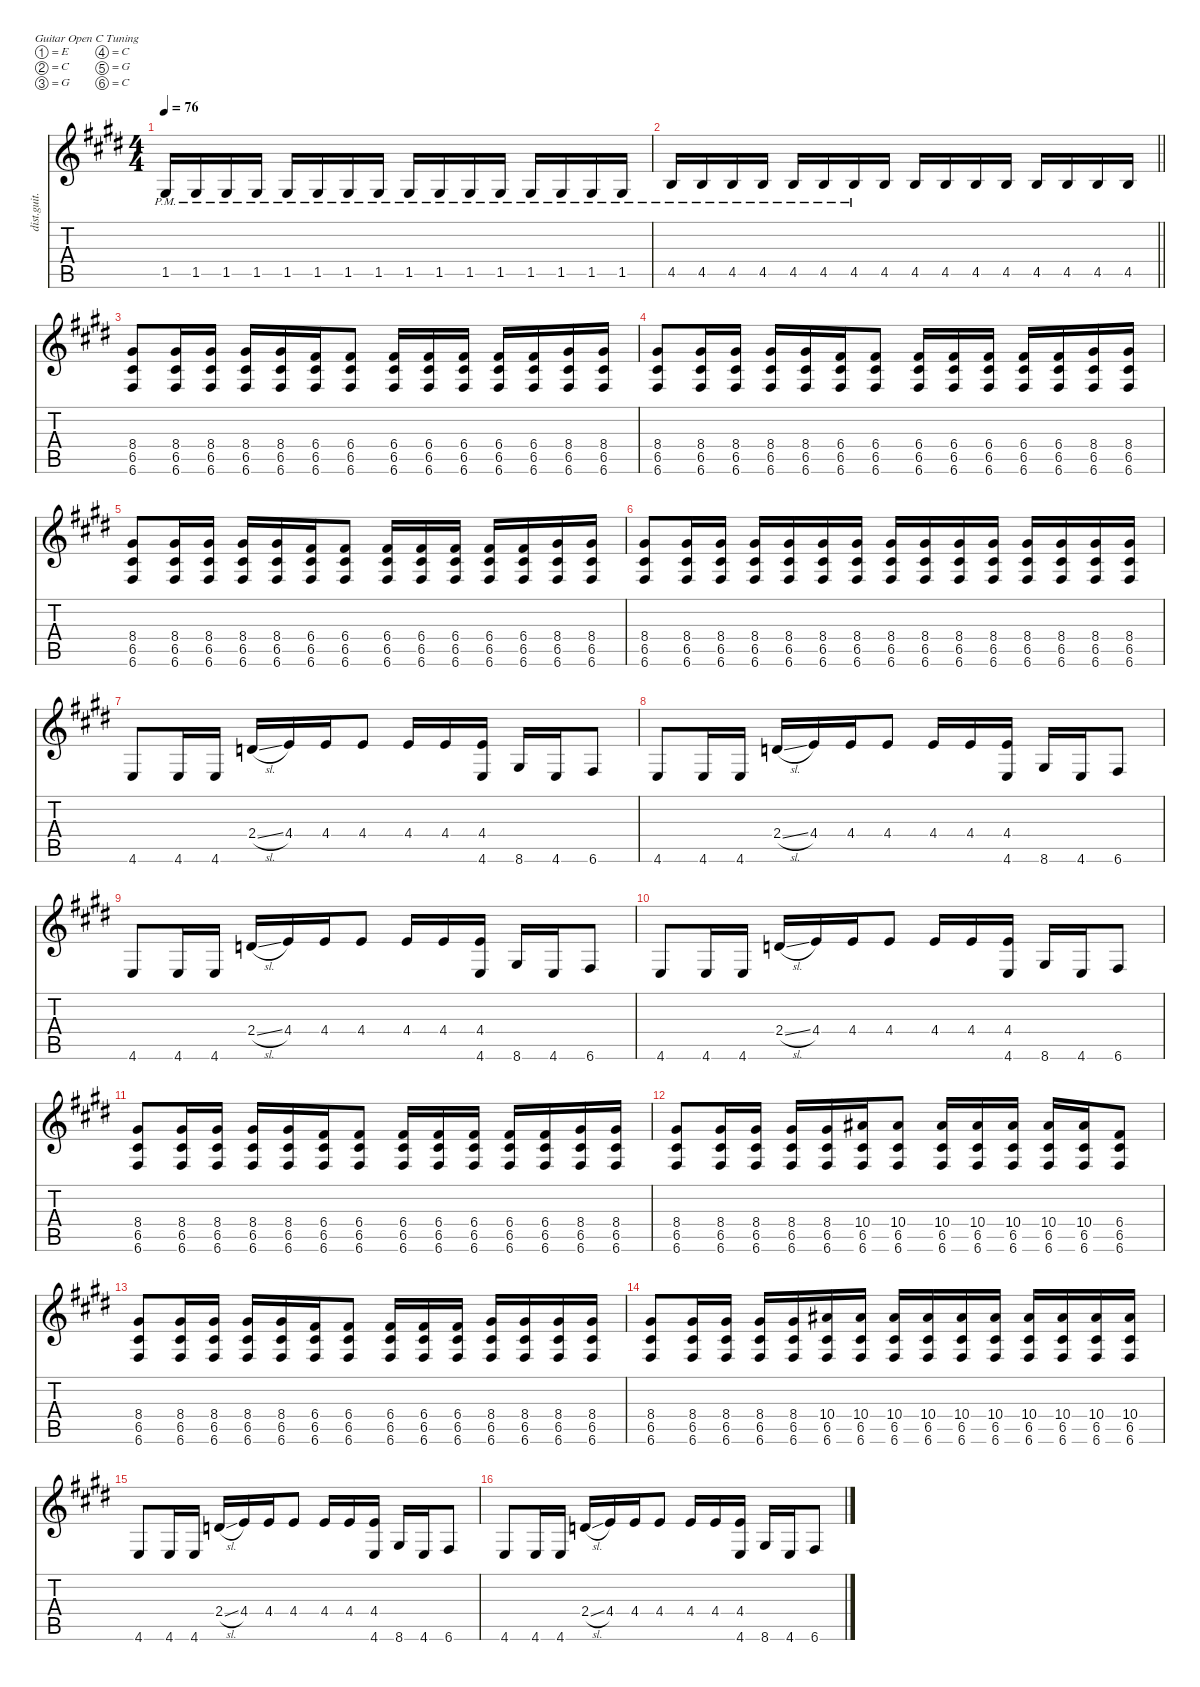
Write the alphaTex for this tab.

\defaultSystemsLayout 4
\hideDynamics
\bracketExtendMode nobrackets
\otherSystemsTrackNameOrientation horizontal
\track ("Guitar 1" "dist.guit.") {defaultSystemsLayout 4 instrument distortionguitar}
\staff {score tabs}
\tuning (E4 C4 G3 C3 G2 C2)
\ts (4 4)
\tempo 76
\clef g2
\ks e
1.5{pm acc #}.16{dy f beam Up} 1.5{pm acc #}.16{beam Up} 1.5{pm acc #}.16{beam Up} 1.5{pm acc #}.16{beam Up} 1.5{pm acc #}.16{beam Up} 1.5{pm acc #}.16{beam Up} 1.5{pm acc #}.16{beam Up} 1.5{pm acc #}.16{beam Up} 1.5{pm acc #}.16{beam Up} 1.5{pm acc #}.16{beam Up} 1.5{pm acc #}.16{beam Up} 1.5{pm acc #}.16{beam Up} 1.5{pm acc #}.16{beam Up} 1.5{pm acc #}.16{beam Up} 1.5{pm acc #}.16{beam Up} 1.5{pm acc #}.16{beam Up} |
\barLineRight lightlight
4.5{pm acc forcenatural}.16{beam Up} 4.5{pm acc forcenatural}.16{beam Up} 4.5{pm acc forcenatural}.16{beam Up} 4.5{pm acc forcenatural}.16{beam Up} 4.5{pm acc forcenatural}.16{beam Up} 4.5{pm acc forcenatural}.16{beam Up} 4.5{pm acc forcenatural}.16{beam Up} 4.5{acc forcenatural}.16{beam Up} 4.5{acc forcenatural}.16{beam Up} 4.5{acc forcenatural}.16{beam Up} 4.5{acc forcenatural}.16{beam Up} 4.5{acc forcenatural}.16{beam Up} 4.5{acc forcenatural}.16{beam Up} 4.5{acc forcenatural}.16{beam Up} 4.5{acc forcenatural}.16{beam Up} 4.5{acc forcenatural}.16{beam Up} |
(8.4{acc #} 6.5{acc #} 6.6{acc #}).8{beam Up} (8.4{acc #} 6.5{acc #} 6.6{acc #}).16{beam Up} (8.4{acc #} 6.5{acc #} 6.6{acc #}).16{beam Up} (8.4{acc #} 6.5{acc #} 6.6{acc #}).16{beam Up} (8.4{acc #} 6.5{acc #} 6.6{acc #}).16{beam Up} (6.4{acc #} 6.5{acc #} 6.6{acc #}).16{beam Up} (6.4{acc #} 6.5{acc #} 6.6{acc #}).8{beam Up} (6.4{acc #} 6.5{acc #} 6.6{acc #}).16{beam Up} (6.4{acc #} 6.5{acc #} 6.6{acc #}).16{beam Up} (6.4{acc #} 6.5{acc #} 6.6{acc #}).16{beam Up} (6.4{acc #} 6.5{acc #} 6.6{acc #}).16{beam Up} (6.4{acc #} 6.5{acc #} 6.6{acc #}).16{beam Up} (8.4{acc #} 6.5{acc #} 6.6{acc #}).16{beam Up} (8.4{acc #} 6.5{acc #} 6.6{acc #}).16{beam Up} |
(8.4{acc #} 6.5{acc #} 6.6{acc #}).8{beam Up} (8.4{acc #} 6.5{acc #} 6.6{acc #}).16{beam Up} (8.4{acc #} 6.5{acc #} 6.6{acc #}).16{beam Up} (8.4{acc #} 6.5{acc #} 6.6{acc #}).16{beam Up} (8.4{acc #} 6.5{acc #} 6.6{acc #}).16{beam Up} (6.4{acc #} 6.5{acc #} 6.6{acc #}).16{beam Up} (6.4{acc #} 6.5{acc #} 6.6{acc #}).8{beam Up} (6.4{acc #} 6.5{acc #} 6.6{acc #}).16{beam Up} (6.4{acc #} 6.5{acc #} 6.6{acc #}).16{beam Up} (6.4{acc #} 6.5{acc #} 6.6{acc #}).16{beam Up} (6.4{acc #} 6.5{acc #} 6.6{acc #}).16{beam Up} (6.4{acc #} 6.5{acc #} 6.6{acc #}).16{beam Up} (8.4{acc #} 6.5{acc #} 6.6{acc #}).16{beam Up} (8.4{acc #} 6.5{acc #} 6.6{acc #}).16{beam Up} |
(8.4{acc #} 6.5{acc #} 6.6{acc #}).8{beam Up} (8.4{acc #} 6.5{acc #} 6.6{acc #}).16{beam Up} (8.4{acc #} 6.5{acc #} 6.6{acc #}).16{beam Up} (8.4{acc #} 6.5{acc #} 6.6{acc #}).16{beam Up} (8.4{acc #} 6.5{acc #} 6.6{acc #}).16{beam Up} (6.4{acc #} 6.5{acc #} 6.6{acc #}).16{beam Up} (6.4{acc #} 6.5{acc #} 6.6{acc #}).8{beam Up} (6.4{acc #} 6.5{acc #} 6.6{acc #}).16{beam Up} (6.4{acc #} 6.5{acc #} 6.6{acc #}).16{beam Up} (6.4{acc #} 6.5{acc #} 6.6{acc #}).16{beam Up} (6.4{acc #} 6.5{acc #} 6.6{acc #}).16{beam Up} (6.4{acc #} 6.5{acc #} 6.6{acc #}).16{beam Up} (8.4{acc #} 6.5{acc #} 6.6{acc #}).16{beam Up} (8.4{acc #} 6.5{acc #} 6.6{acc #}).16{beam Up} |
(8.4{acc #} 6.5{acc #} 6.6{acc #}).8{beam Up} (8.4{acc #} 6.5{acc #} 6.6{acc #}).16{beam Up} (8.4{acc #} 6.5{acc #} 6.6{acc #}).16{beam Up} (8.4{acc #} 6.5{acc #} 6.6{acc #}).16{beam Up} (8.4{acc #} 6.5{acc #} 6.6{acc #}).16{beam Up} (8.4{acc #} 6.5{acc #} 6.6{acc #}).16{beam Up} (8.4{acc #} 6.5{acc #} 6.6{acc #}).16{beam Up} (8.4{acc #} 6.5{acc #} 6.6{acc #}).16{beam Up} (8.4{acc #} 6.5{acc #} 6.6{acc #}).16{beam Up} (8.4{acc #} 6.5{acc #} 6.6{acc #}).16{beam Up} (8.4{acc #} 6.5{acc #} 6.6{acc #}).16{beam Up} (8.4{acc #} 6.5{acc #} 6.6{acc #}).16{beam Up} (8.4{acc #} 6.5{acc #} 6.6{acc #}).16{beam Up} (8.4{acc #} 6.5{acc #} 6.6{acc #}).16{beam Up} (8.4{acc #} 6.5{acc #} 6.6{acc #}).16{beam Up} |
4.6{acc forcenatural}.8{beam Up} 4.6{acc forcenatural}.16{beam Up} 4.6{acc forcenatural}.16{beam Up} 2.4{sl acc forcenatural}.16{beam Up} 4.4{acc forcenatural}.16{beam Up} 4.4{acc forcenatural}.16{beam Up} 4.4{acc forcenatural}.8{beam Up} 4.4{acc forcenatural}.16{beam Up} 4.4{acc forcenatural}.16{beam Up} (4.4{acc forcenatural} 4.6{acc forcenatural}).16{beam Up} 8.6{acc #}.16{beam Up} 4.6{acc forcenatural}.16{beam Up} 6.6{acc #}.8{beam Up} |
4.6{acc forcenatural}.8{beam Up} 4.6{acc forcenatural}.16{beam Up} 4.6{acc forcenatural}.16{beam Up} 2.4{sl acc forcenatural}.16{beam Up} 4.4{acc forcenatural}.16{beam Up} 4.4{acc forcenatural}.16{beam Up} 4.4{acc forcenatural}.8{beam Up} 4.4{acc forcenatural}.16{beam Up} 4.4{acc forcenatural}.16{beam Up} (4.4{acc forcenatural} 4.6{acc forcenatural}).16{beam Up} 8.6{acc #}.16{beam Up} 4.6{acc forcenatural}.16{beam Up} 6.6{acc #}.8{beam Up} |
4.6{acc forcenatural}.8{beam Up} 4.6{acc forcenatural}.16{beam Up} 4.6{acc forcenatural}.16{beam Up} 2.4{sl acc forcenatural}.16{beam Up} 4.4{acc forcenatural}.16{beam Up} 4.4{acc forcenatural}.16{beam Up} 4.4{acc forcenatural}.8{beam Up} 4.4{acc forcenatural}.16{beam Up} 4.4{acc forcenatural}.16{beam Up} (4.4{acc forcenatural} 4.6{acc forcenatural}).16{beam Up} 8.6{acc #}.16{beam Up} 4.6{acc forcenatural}.16{beam Up} 6.6{acc #}.8{beam Up} |
4.6{acc forcenatural}.8{beam Up} 4.6{acc forcenatural}.16{beam Up} 4.6{acc forcenatural}.16{beam Up} 2.4{sl acc forcenatural}.16{beam Up} 4.4{acc forcenatural}.16{beam Up} 4.4{acc forcenatural}.16{beam Up} 4.4{acc forcenatural}.8{beam Up} 4.4{acc forcenatural}.16{beam Up} 4.4{acc forcenatural}.16{beam Up} (4.4{acc forcenatural} 4.6{acc forcenatural}).16{beam Up} 8.6{acc #}.16{beam Up} 4.6{acc forcenatural}.16{beam Up} 6.6{acc #}.8{beam Up} |
(8.4{acc #} 6.5{acc #} 6.6{acc #}).8{beam Up} (8.4{acc #} 6.5{acc #} 6.6{acc #}).16{beam Up} (8.4{acc #} 6.5{acc #} 6.6{acc #}).16{beam Up} (8.4{acc #} 6.5{acc #} 6.6{acc #}).16{beam Up} (8.4{acc #} 6.5{acc #} 6.6{acc #}).16{beam Up} (6.4{acc #} 6.5{acc #} 6.6{acc #}).16{beam Up} (6.4{acc #} 6.5{acc #} 6.6{acc #}).8{beam Up} (6.4{acc #} 6.5{acc #} 6.6{acc #}).16{dy ppp beam Up} (6.4{acc #} 6.5{acc #} 6.6{acc #}).16{beam Up} (6.4{acc #} 6.5{acc #} 6.6{acc #}).16{beam Up} (6.4{acc #} 6.5{acc #} 6.6{acc #}).16{beam Up} (6.4{acc #} 6.5{acc #} 6.6{acc #}).16{beam Up} (8.4{acc #} 6.5{acc #} 6.6{acc #}).16{beam Up} (8.4{acc #} 6.5{acc #} 6.6{acc #}).16{beam Up} |
(8.4{acc #} 6.5{acc #} 6.6{acc #}).8{beam Up} (8.4{acc #} 6.5{acc #} 6.6{acc #}).16{beam Up} (8.4{acc #} 6.5{acc #} 6.6{acc #}).16{beam Up} (8.4{acc #} 6.5{acc #} 6.6{acc #}).16{beam Up} (8.4{acc #} 6.5{acc #} 6.6{acc #}).16{beam Up} (10.4{acc #} 6.5{acc #} 6.6{acc #}).16{beam Up} (10.4{acc #} 6.5{acc #} 6.6{acc #}).8{beam Up} (10.4{acc #} 6.5{acc #} 6.6{acc #}).16{beam Up} (10.4{acc #} 6.5{acc #} 6.6{acc #}).16{beam Up} (10.4{acc #} 6.5{acc #} 6.6{acc #}).16{beam Up} (10.4{acc #} 6.5{acc #} 6.6{acc #}).16{beam Up} (10.4{acc #} 6.5{acc #} 6.6{acc #}).16{beam Up} (6.4{acc #} 6.5{acc #} 6.6{acc #}).8{beam Up} |
(8.4{acc #} 6.5{acc #} 6.6{acc #}).8{beam Up} (8.4{acc #} 6.5{acc #} 6.6{acc #}).16{beam Up} (8.4{acc #} 6.5{acc #} 6.6{acc #}).16{beam Up} (8.4{acc #} 6.5{acc #} 6.6{acc #}).16{beam Up} (8.4{acc #} 6.5{acc #} 6.6{acc #}).16{beam Up} (6.4{acc #} 6.5{acc #} 6.6{acc #}).16{beam Up} (6.4{acc #} 6.5{acc #} 6.6{acc #}).8{beam Up} (6.4{acc #} 6.5{acc #} 6.6{acc #}).16{beam Up} (6.4{acc #} 6.5{acc #} 6.6{acc #}).16{beam Up} (6.4{acc #} 6.5{acc #} 6.6{acc #}).16{beam Up} (8.4{acc #} 6.5{acc #} 6.6{acc #}).16{beam Up} (8.4{acc #} 6.5{acc #} 6.6{acc #}).16{beam Up} (8.4{acc #} 6.5{acc #} 6.6{acc #}).16{beam Up} (8.4{acc #} 6.5{acc #} 6.6{acc #}).16{beam Up} |
(8.4{acc #} 6.5{acc #} 6.6{acc #}).8{beam Up} (8.4{acc #} 6.5{acc #} 6.6{acc #}).16{beam Up} (8.4{acc #} 6.5{acc #} 6.6{acc #}).16{beam Up} (8.4{acc #} 6.5{acc #} 6.6{acc #}).16{beam Up} (8.4{acc #} 6.5{acc #} 6.6{acc #}).16{beam Up} (10.4{acc #} 6.5{acc #} 6.6{acc #}).16{beam Up} (10.4{acc #} 6.5{acc #} 6.6{acc #}).16{beam Up} (10.4{acc #} 6.5{acc #} 6.6{acc #}).16{beam Up} (10.4{acc #} 6.5{acc #} 6.6{acc #}).16{beam Up} (10.4{acc #} 6.5{acc #} 6.6{acc #}).16{beam Up} (10.4{acc #} 6.5{acc #} 6.6{acc #}).16{beam Up} (10.4{acc #} 6.5{acc #} 6.6{acc #}).16{beam Up} (10.4{acc #} 6.5{acc #} 6.6{acc #}).16{beam Up} (10.4{acc #} 6.5{acc #} 6.6{acc #}).16{beam Up} (10.4{acc #} 6.5{acc #} 6.6{acc #}).16{beam Up} |
4.6{acc forcenatural}.8{dy f beam Up} 4.6{acc forcenatural}.16{beam Up} 4.6{acc forcenatural}.16{beam Up} 2.4{sl acc forcenatural}.16{beam Up} 4.4{acc forcenatural}.16{beam Up} 4.4{acc forcenatural}.16{beam Up} 4.4{acc forcenatural}.8{beam Up} 4.4{acc forcenatural}.16{beam Up} 4.4{acc forcenatural}.16{beam Up} (4.4{acc forcenatural} 4.6{acc forcenatural}).16{beam Up} 8.6{acc #}.16{beam Up} 4.6{acc forcenatural}.16{beam Up} 6.6{acc #}.8{beam Up} |
4.6{acc forcenatural}.8{beam Up} 4.6{acc forcenatural}.16{beam Up} 4.6{acc forcenatural}.16{beam Up} 2.4{sl acc forcenatural}.16{beam Up} 4.4{acc forcenatural}.16{beam Up} 4.4{acc forcenatural}.16{beam Up} 4.4{acc forcenatural}.8{beam Up} 4.4{acc forcenatural}.16{beam Up} 4.4{acc forcenatural}.16{beam Up} (4.4{acc forcenatural} 4.6{acc forcenatural}).16{beam Up} 8.6{acc #}.16{beam Up} 4.6{acc forcenatural}.16{beam Up} 6.6{acc #}.8{beam Up}
